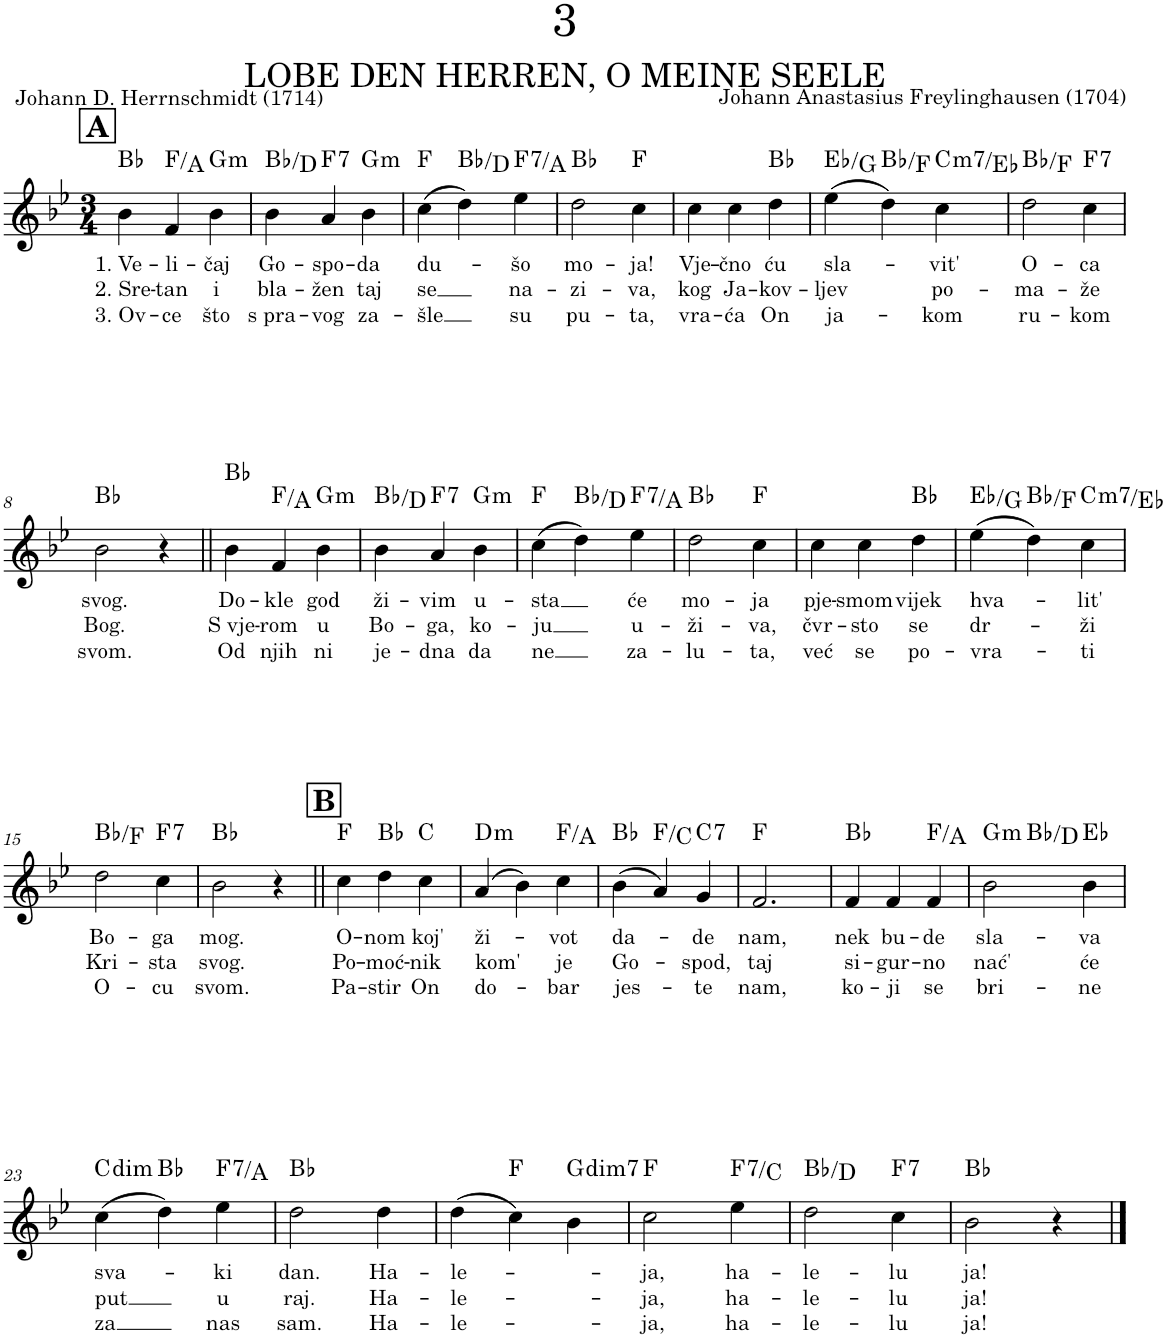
**kern	**text	**text	**text	**harte
*part1	*part1	*part1	*part1	*part1
*staff1	*staff1	*staff1	*staff1	*
*I"Soprano	*	*	*	*
*I'S.	*	*	*	*
*clefG2	*	*	*	*
*k[b-e-]	*	*	*	*
*M3/4	*	*	*	*
!!LO:REH:place=s1:a:B:cj:fs=14:t=A
=1	=1	=1	=1	=1
!	!LO:LY:b	!LO:LY:b	!LO:LY:b	!
4b-\	1. Ve-	2. Sre-	3. Ov-	Bb:maj
!	!LO:LY:b	!LO:LY:b	!LO:LY:b	!
4f/	-li-	-tan	-ce	F:maj/3
!	!LO:LY:b	!LO:LY:b	!LO:LY:b	!LO:H:kt=m
4b-\	-čaj	i	što	G:min
=2	=2	=2	=2	=2
!	!LO:LY:b	!LO:LY:b	!LO:LY:b	!
4b-\	Go-	bla-	s pra-	Bb:maj/3
!	!LO:LY:b	!LO:LY:b	!LO:LY:b	!LO:H:kt=7
4a/	-spo-	-žen	-vog	F:7
!	!LO:LY:b	!LO:LY:b	!LO:LY:b	!LO:H:kt=m
4b-\	-da	taj	za-	G:min
=3	=3	=3	=3	=3
!	!LO:LY:b	!LO:LY:b	!LO:LY:b	!
(4cc\	du-	se	-šle	F:maj
4dd\)	.	.	.	Bb:maj/3
!	!LO:LY:b	!LO:LY:b	!LO:LY:b	!LO:H:kt=7
4ee-\	-šo	na-	su	F:7/3
=4	=4	=4	=4	=4
!	!LO:LY:b	!LO:LY:b	!LO:LY:b	!
2dd\	mo-	-zi-	pu-	Bb:maj
!	!LO:LY:b	!LO:LY:b	!LO:LY:b	!
4cc\	-ja!	-va,	-ta,	F:maj
=5	=5	=5	=5	=5
!	!LO:LY:b	!LO:LY:b	!LO:LY:b	!
4cc\	Vje-	kog	vra-	.
!	!LO:LY:b	!LO:LY:b	!LO:LY:b	!
4cc\	-čno	Ja-	-ća	.
!	!LO:LY:b	!LO:LY:b	!LO:LY:b	!
4dd\	ću	-kov-	On	Bb:maj
=6	=6	=6	=6	=6
!	!LO:LY:b	!LO:LY:b	!LO:LY:b	!
(4ee-\	sla-	-ljev	ja-	Eb:maj/3
4dd\)	.	.	.	Bb:maj/5
!	!LO:LY:b	!LO:LY:b	!LO:LY:b	!LO:H:kt=m7
4cc\	-vit'	po-	-kom	C:min7/b3
=7	=7	=7	=7	=7
!	!LO:LY:b	!LO:LY:b	!LO:LY:b	!
2dd\	O-	-ma-	ru-	Bb:maj/5
!	!LO:LY:b	!LO:LY:b	!LO:LY:b	!LO:H:kt=7
4cc\	-ca	-že	-kom	F:7
!!LO:LB:g=z
=8	=8	=8	=8	=8
!	!LO:LY:b	!LO:LY:b	!LO:LY:b	!
2b-\	svog.	Bog.	svom.	Bb:maj
4r	.	.	.	.
=9||	=9||	=9||	=9||	=9||
!	!LO:LY:b	!LO:LY:b	!LO:LY:b	!LO:H:n=1:kt=N.C.
4b-\	Do-	S vje-	Od	N Bb:maj
!	!LO:LY:b	!LO:LY:b	!LO:LY:b	!
4f/	-kle	-rom	njih	F:maj/3
!	!LO:LY:b	!LO:LY:b	!LO:LY:b	!LO:H:kt=m
4b-\	god	u	ni	G:min
=10	=10	=10	=10	=10
!	!LO:LY:b	!LO:LY:b	!LO:LY:b	!
4b-\	ži-	Bo-	je-	Bb:maj/3
!	!LO:LY:b	!LO:LY:b	!LO:LY:b	!LO:H:kt=7
4a/	-vim	-ga,	-dna	F:7
!	!LO:LY:b	!LO:LY:b	!LO:LY:b	!LO:H:kt=m
4b-\	u-	ko-	da	G:min
=11	=11	=11	=11	=11
!	!LO:LY:b	!LO:LY:b	!LO:LY:b	!
(4cc\	-sta	-ju	ne	F:maj
4dd\)	.	.	.	Bb:maj/3
!	!LO:LY:b	!LO:LY:b	!LO:LY:b	!LO:H:kt=7
4ee-\	će	u-	za-	F:7/3
=12	=12	=12	=12	=12
!	!LO:LY:b	!LO:LY:b	!LO:LY:b	!
2dd\	mo-	-ži-	-lu-	Bb:maj
!	!LO:LY:b	!LO:LY:b	!LO:LY:b	!
4cc\	-ja	-va,	-ta,	F:maj
=13	=13	=13	=13	=13
!	!LO:LY:b	!LO:LY:b	!LO:LY:b	!
4cc\	pje-	čvr-	već	.
!	!LO:LY:b	!LO:LY:b	!LO:LY:b	!
4cc\	-smom	-sto	se	.
!	!LO:LY:b	!LO:LY:b	!LO:LY:b	!
4dd\	vijek	se	po-	Bb:maj
=14	=14	=14	=14	=14
!	!LO:LY:b	!LO:LY:b	!LO:LY:b	!
(4ee-\	hva-	dr-	-vra-	Eb:maj/3
4dd\)	.	.	.	Bb:maj/5
!	!LO:LY:b	!LO:LY:b	!LO:LY:b	!LO:H:kt=m7
4cc\	-lit'	-ži	-ti	C:min7/b3
!!LO:LB:g=z
=15	=15	=15	=15	=15
!	!LO:LY:b	!LO:LY:b	!LO:LY:b	!
2dd\	Bo-	Kri-	O-	Bb:maj/5
!	!LO:LY:b	!LO:LY:b	!LO:LY:b	!LO:H:kt=7
4cc\	-ga	-sta	-cu	F:7
=16	=16	=16	=16	=16
!	!LO:LY:b	!LO:LY:b	!LO:LY:b	!
2b-\	mog.	svog.	svom.	Bb:maj
4r	.	.	.	.
!!LO:REH:place=s1:a:B:cj:fs=14:t=B
=17||	=17||	=17||	=17||	=17||
!	!LO:LY:b	!LO:LY:b	!LO:LY:b	!
4cc\	O-	Po-	Pa-	F:maj
!	!LO:LY:b	!LO:LY:b	!LO:LY:b	!
4dd\	-nom	-moć-	-stir	Bb:maj
!	!LO:LY:b	!LO:LY:b	!LO:LY:b	!
4cc\	koj'	-nik	On	C:maj
=18	=18	=18	=18	=18
!	!LO:LY:b	!LO:LY:b	!LO:LY:b	!LO:H:kt=m
(4a/	ži-	kom'	do-	D:min
4b-\)	.	.	.	.
!	!LO:LY:b	!LO:LY:b	!LO:LY:b	!
4cc\	-vot	je	-bar	F:maj/3
=19	=19	=19	=19	=19
!	!LO:LY:b	!LO:LY:b	!LO:LY:b	!
(4b-\	da-	Go-	jes-	Bb:maj
4a/)	.	.	.	F:maj/5
!	!LO:LY:b	!LO:LY:b	!LO:LY:b	!LO:H:kt=7
4g/	-de	-spod,	-te	C:7
=20	=20	=20	=20	=20
!	!LO:LY:b	!LO:LY:b	!LO:LY:b	!
2.f/	nam,	taj	nam,	F:maj
=21	=21	=21	=21	=21
!	!LO:LY:b	!LO:LY:b	!LO:LY:b	!
4f/	nek	si-	ko-	Bb:maj
!	!LO:LY:b	!LO:LY:b	!LO:LY:b	!LO:H:kt=N.C.
4f/	bu-	-gur-	-ji	N
!	!LO:LY:b	!LO:LY:b	!LO:LY:b	!
4f/	-de	-no	se	F:maj/3
=22	=22	=22	=22	=22
!	!LO:LY:b	!LO:LY:b	!LO:LY:b	!LO:H:kt=m
*^	*	*	*	*
2b-\	4ryy	sla-	nać'	bri-	G:min
.	2ryy	.	.	.	Bb:maj/3
!	!	!LO:LY:b	!LO:LY:b	!LO:LY:b	!
4b-\	.	-va	će	-ne	Eb:maj
!!LO:LB:g=z	!!
=23	=23	=23	=23	=23	=23
!	!	!LO:LY:b	!LO:LY:b	!LO:LY:b	!LO:H:kt=dim
*v	*v	*	*	*	*
(4cc\	sva-	put	za	C:dim
4dd\)	.	.	.	Bb:maj
!	!LO:LY:b	!LO:LY:b	!LO:LY:b	!LO:H:kt=7
4ee-\	-ki	u	nas	F:7/3
=24	=24	=24	=24	=24
!	!LO:LY:b	!LO:LY:b	!LO:LY:b	!
2dd\	dan.	raj.	sam.	Bb:maj
!	!LO:LY:b	!LO:LY:b	!LO:LY:b	!LO:H:kt=N.C.
4dd\	Ha-	Ha-	Ha-	N
=25	=25	=25	=25	=25
!	!LO:LY:b	!LO:LY:b	!LO:LY:b	!LO:H:kt=N.C.
(4dd\	-le-	-le-	-le-	N
4cc\)	.	.	.	F:maj
!	!	!	!	!LO:H:kt=dim7
4b-\	.	.	.	G:dim7
=26	=26	=26	=26	=26
!	!LO:LY:b	!LO:LY:b	!LO:LY:b	!
2cc\	-ja,	-ja,	-ja,	F:maj
!	!LO:LY:b	!LO:LY:b	!LO:LY:b	!LO:H:kt=7
4ee-\	ha-	ha-	ha-	F:7/5
=27	=27	=27	=27	=27
!	!LO:LY:b	!LO:LY:b	!LO:LY:b	!
2dd\	-le-	-le-	-le-	Bb:maj/3
!	!LO:LY:b	!LO:LY:b	!LO:LY:b	!LO:H:kt=7
4cc\	-lu	-lu	-lu	F:7
=28	=28	=28	=28	=28
!	!LO:LY:b	!LO:LY:b	!LO:LY:b	!
2b-\	ja!	ja!	ja!	Bb:maj
4r	.	.	.	.
==	==	==	==	==
*-	*-	*-	*-	*-
